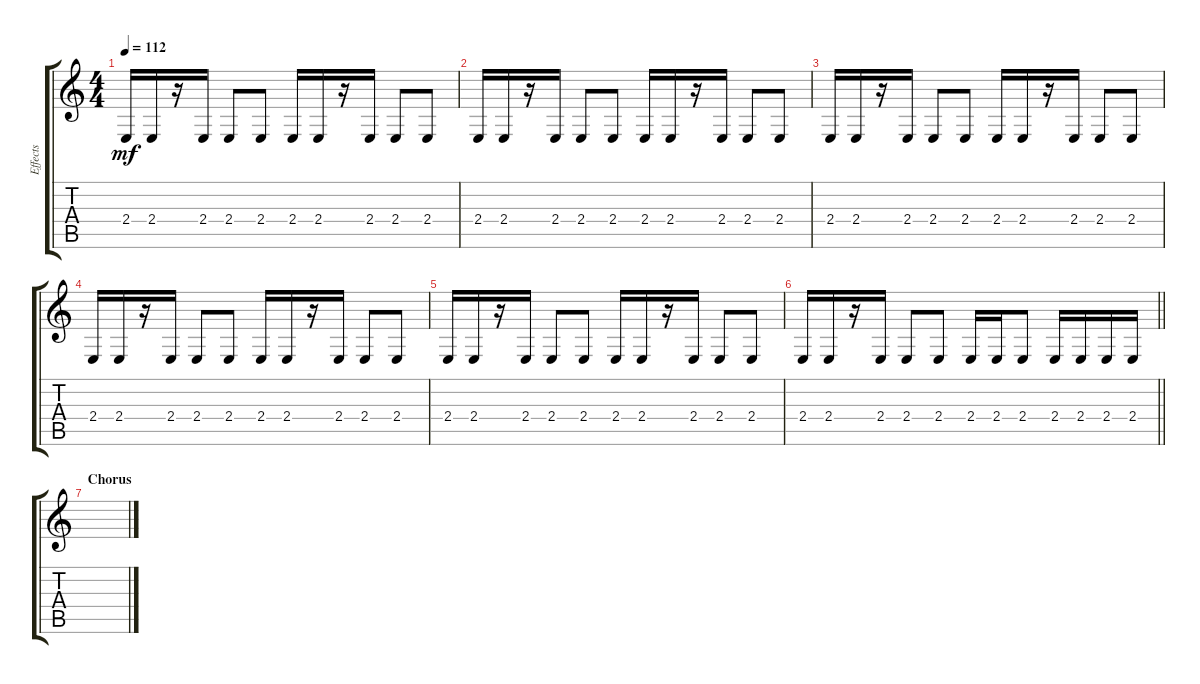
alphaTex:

\track ("Effects" "Effects") {instrument guitarfretnoise}
\staff {score tabs}
\tuning (E4 B3 G3 D3 A2 E2) {hide}
\ts (4 4)
\tempo 112
\clef g2
\ks c
2.4.16{dy mf} 2.4.16 r.16 2.4.16 2.4.8 2.4.8 2.4.16 2.4.16 r.16 2.4.16 2.4.8 2.4.8 |
2.4.16 2.4.16 r.16 2.4.16 2.4.8 2.4.8 2.4.16 2.4.16 r.16 2.4.16 2.4.8 2.4.8 |
2.4.16 2.4.16 r.16 2.4.16 2.4.8 2.4.8 2.4.16 2.4.16 r.16 2.4.16 2.4.8 2.4.8 |
2.4.16 2.4.16 r.16 2.4.16 2.4.8 2.4.8 2.4.16 2.4.16 r.16 2.4.16 2.4.8 2.4.8 |
2.4.16 2.4.16 r.16 2.4.16 2.4.8 2.4.8 2.4.16 2.4.16 r.16 2.4.16 2.4.8 2.4.8 |
\barLineRight lightlight
2.4.16 2.4.16 r.16 2.4.16 2.4.8 2.4.8 2.4.16 2.4.16 2.4.8 2.4.16 2.4.16 2.4.16 2.4.16 |
\section ("" "Chorus")
